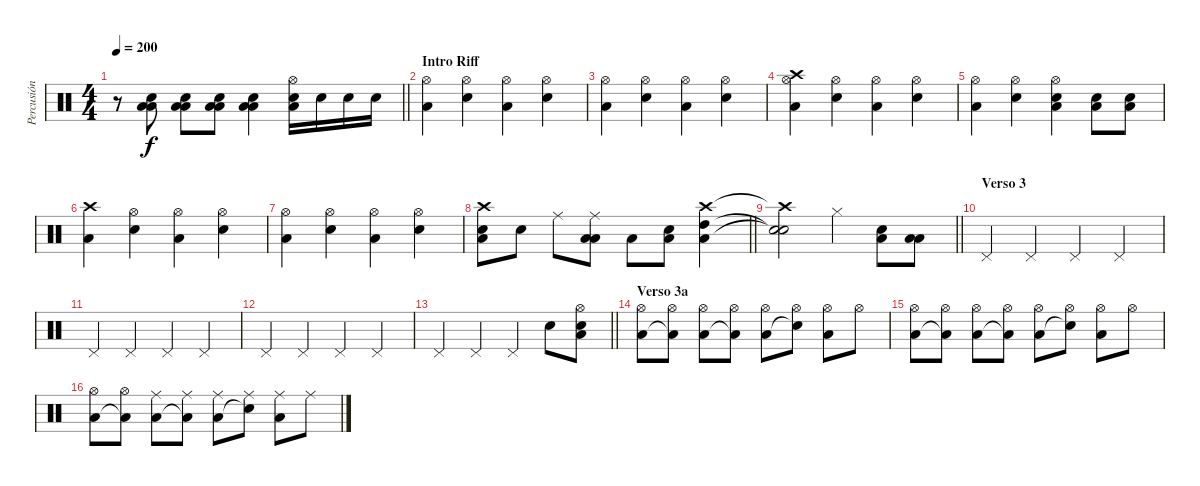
\track ("Percusión" "Percusión") {instrument percussion}
\staff {score}
\articulation defaults
\ts (4 4)
\tempo 200
\clef neutral
\barLineRight lightlight
\ks c
r.8{dy f} ("Low Floor Tom (hit)" "Low Tom (hit)" "Electric Snare (hit)").8 ("Low Floor Tom (hit)" "Low Tom (hit)" "Electric Snare (hit)").8 ("Low Floor Tom (hit)" "Low Tom (hit)" "Electric Snare (hit)").8 ("Low Floor Tom (hit)" "Electric Snare (hit)" "Low Tom (hit)").4 ("Low Floor Tom (hit)" "Electric Snare (hit)" "Hi-Hat (open)").16 "Electric Snare (hit)".16 "Electric Snare (hit)".16 "Electric Snare (hit)".16 |
\section ("" "Intro Riff")
("Low Floor Tom (hit)" "Hi-Hat (open)").4 ("Electric Snare (hit)" "Hi-Hat (open)").4 ("Low Floor Tom (hit)" "Hi-Hat (open)").4 ("Electric Snare (hit)" "Hi-Hat (open)").4 |
("Low Floor Tom (hit)" "Hi-Hat (open)").4 ("Electric Snare (hit)" "Hi-Hat (open)").4 ("Low Floor Tom (hit)" "Hi-Hat (open)").4 ("Electric Snare (hit)" "Hi-Hat (open)").4 |
("Low Floor Tom (hit)" "Hi-Hat (open)" "Crash high (hit)").4 ("Electric Snare (hit)" "Hi-Hat (open)").4 ("Low Floor Tom (hit)" "Hi-Hat (open)").4 ("Electric Snare (hit)" "Hi-Hat (open)").4 |
("Low Floor Tom (hit)" "Hi-Hat (open)").4 ("Electric Snare (hit)" "Hi-Hat (open)").4 ("Low Floor Tom (hit)" "Electric Snare (hit)" "Hi-Hat (open)").4 ("Low Floor Tom (hit)" "Electric Snare (hit)").8 ("Low Floor Tom (hit)" "Electric Snare (hit)").8 |
("Low Floor Tom (hit)" "Crash high (hit)").4 ("Electric Snare (hit)" "Hi-Hat (open)").4 ("Low Floor Tom (hit)" "Hi-Hat (open)").4 ("Electric Snare (hit)" "Hi-Hat (open)").4 |
("Low Floor Tom (hit)" "Hi-Hat (open)").4 ("Electric Snare (hit)" "Hi-Hat (open)").4 ("Low Floor Tom (hit)" "Hi-Hat (open)").4 ("Electric Snare (hit)" "Hi-Hat (open)").4 |
\barLineRight lightlight
("Low Floor Tom (hit)" "Electric Snare (hit)" "Crash high (hit)").8 "Electric Snare (hit)".8 "Ride (middle)".8 ("Low Floor Tom (hit)" "Low Tom (hit)" "Ride (middle)").8 "Low Tom (hit)".8 ("Low Floor Tom (hit)" "Electric Snare (hit)").8 ("Low Floor Tom (hit)" "High Tom (hit)" "Crash high (hit)").4 |
\barLineRight lightlight
("Snare (hit)"{t} "Snare (hit)"{t} "Crash high (hit)"{t}).2 "Hi-Hat (closed)".4 ("Low Floor Tom (hit)" "Electric Snare (hit)").8 ("Low Floor Tom (hit)" "Low Tom (hit)").8 |
\section ("" "Verso 3")
"Pedal Hi-Hat (hit)".4 "Pedal Hi-Hat (hit)".4 "Pedal Hi-Hat (hit)".4 "Pedal Hi-Hat (hit)".4 |
"Pedal Hi-Hat (hit)".4 "Pedal Hi-Hat (hit)".4 "Pedal Hi-Hat (hit)".4 "Pedal Hi-Hat (hit)".4 |
"Pedal Hi-Hat (hit)".4 "Pedal Hi-Hat (hit)".4 "Pedal Hi-Hat (hit)".4 "Pedal Hi-Hat (hit)".4 |
\barLineRight lightlight "Pedal Hi-Hat (hit)".4 "Pedal Hi-Hat (hit)".4 "Pedal Hi-Hat (hit)".4 "Electric Snare (hit)".8
("Low Floor Tom (hit)" "Electric Snare (hit)" "Hi-Hat (open)").8 |
\section ("" "Verso 3a")
("Low Floor Tom (hit)" "Hi-Hat (open)").8 ("Low Floor Tom (hit)"{t} "Hi-Hat (open)").8 ("Low Floor Tom (hit)" "Hi-Hat (open)").8 ("Low Floor Tom (hit)"{t} "Hi-Hat (open)").8 ("Low Floor Tom (hit)" "Hi-Hat (open)").8 ("Snare (hit)"{t} "Hi-Hat (open)").8 ("Low Floor Tom (hit)" "Hi-Hat (open)").8 "Hi-Hat (open)".8 |
("Low Floor Tom (hit)" "Hi-Hat (open)").8 ("Low Floor Tom (hit)"{t} "Hi-Hat (open)").8 ("Low Floor Tom (hit)" "Hi-Hat (open)").8 ("Low Floor Tom (hit)"{t} "Hi-Hat (open)").8 ("Low Floor Tom (hit)" "Hi-Hat (open)").8 ("Snare (hit)"{t} "Hi-Hat (open)").8 ("Low Floor Tom (hit)" "Hi-Hat (open)").8 "Hi-Hat (open)".8 |
("Low Floor Tom (hit)" "Hi-Hat (open)").8 ("Low Floor Tom (hit)"{t} "Hi-Hat (open)").8 ("Low Floor Tom (hit)" "Ride (middle)").8 ("Low Floor Tom (hit)"{t} "Ride (middle)").8 ("Low Floor Tom (hit)" "Ride (middle)").8 ("Snare (hit)"{t} "Ride (middle)").8 ("Low Floor Tom (hit)" "Ride (middle)").8 "Ride (middle)".8
